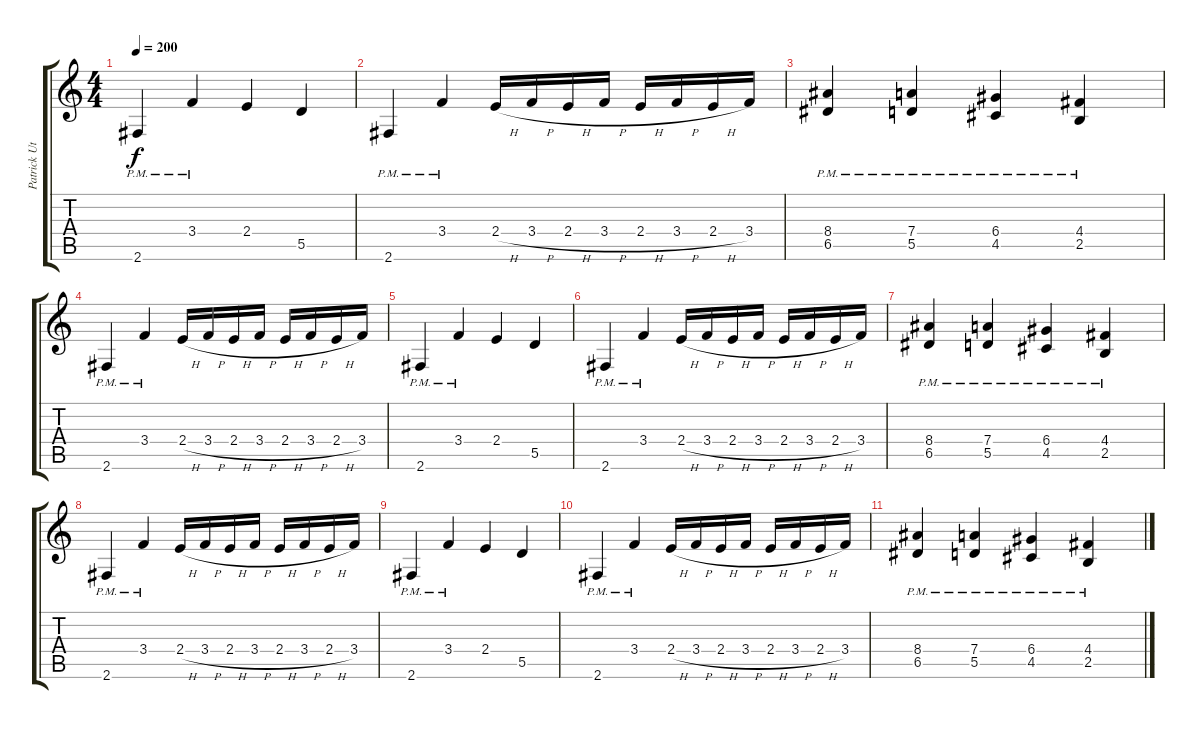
\track ("Patrick Uterwijk" "Patrick Ut") {instrument distortionguitar}
\staff {score tabs}
\tuning (E4 B3 G3 D3 A2 E2) {hide}
\ts (4 4)
\tempo 200
\clef g2
\ks c
2.6{pm}.4{dy f} 3.4{pm}.4 2.4.4 5.5.4 |
2.6{pm}.4 3.4{pm}.4 2.4{h}.16 3.4{h}.16 2.4{h}.16 3.4{h}.16 2.4{h}.16 3.4{h}.16 2.4{h}.16 3.4.16 |
(8.4{pm} 6.5{pm}).4 (7.4{pm} 5.5{pm}).4 (6.4{pm} 4.5{pm}).4 (4.4{pm} 2.5{pm}).4 |
2.6{pm}.4 3.4{pm}.4 2.4{h}.16 3.4{h}.16 2.4{h}.16 3.4{h}.16 2.4{h}.16 3.4{h}.16 2.4{h}.16 3.4.16 |
2.6{pm}.4 3.4{pm}.4 2.4.4 5.5.4 |
2.6{pm}.4 3.4{pm}.4 2.4{h}.16 3.4{h}.16 2.4{h}.16 3.4{h}.16 2.4{h}.16 3.4{h}.16 2.4{h}.16 3.4.16 |
(8.4{pm} 6.5{pm}).4 (7.4{pm} 5.5{pm}).4 (6.4{pm} 4.5{pm}).4 (4.4{pm} 2.5{pm}).4 |
2.6{pm}.4 3.4{pm}.4 2.4{h}.16 3.4{h}.16 2.4{h}.16 3.4{h}.16 2.4{h}.16 3.4{h}.16 2.4{h}.16 3.4.16 |
2.6{pm}.4 3.4{pm}.4 2.4.4 5.5.4 |
2.6{pm}.4 3.4{pm}.4 2.4{h}.16 3.4{h}.16 2.4{h}.16 3.4{h}.16 2.4{h}.16 3.4{h}.16 2.4{h}.16 3.4.16 |
(8.4{pm} 6.5{pm}).4 (7.4{pm} 5.5{pm}).4 (6.4{pm} 4.5{pm}).4 (4.4{pm} 2.5{pm}).4
